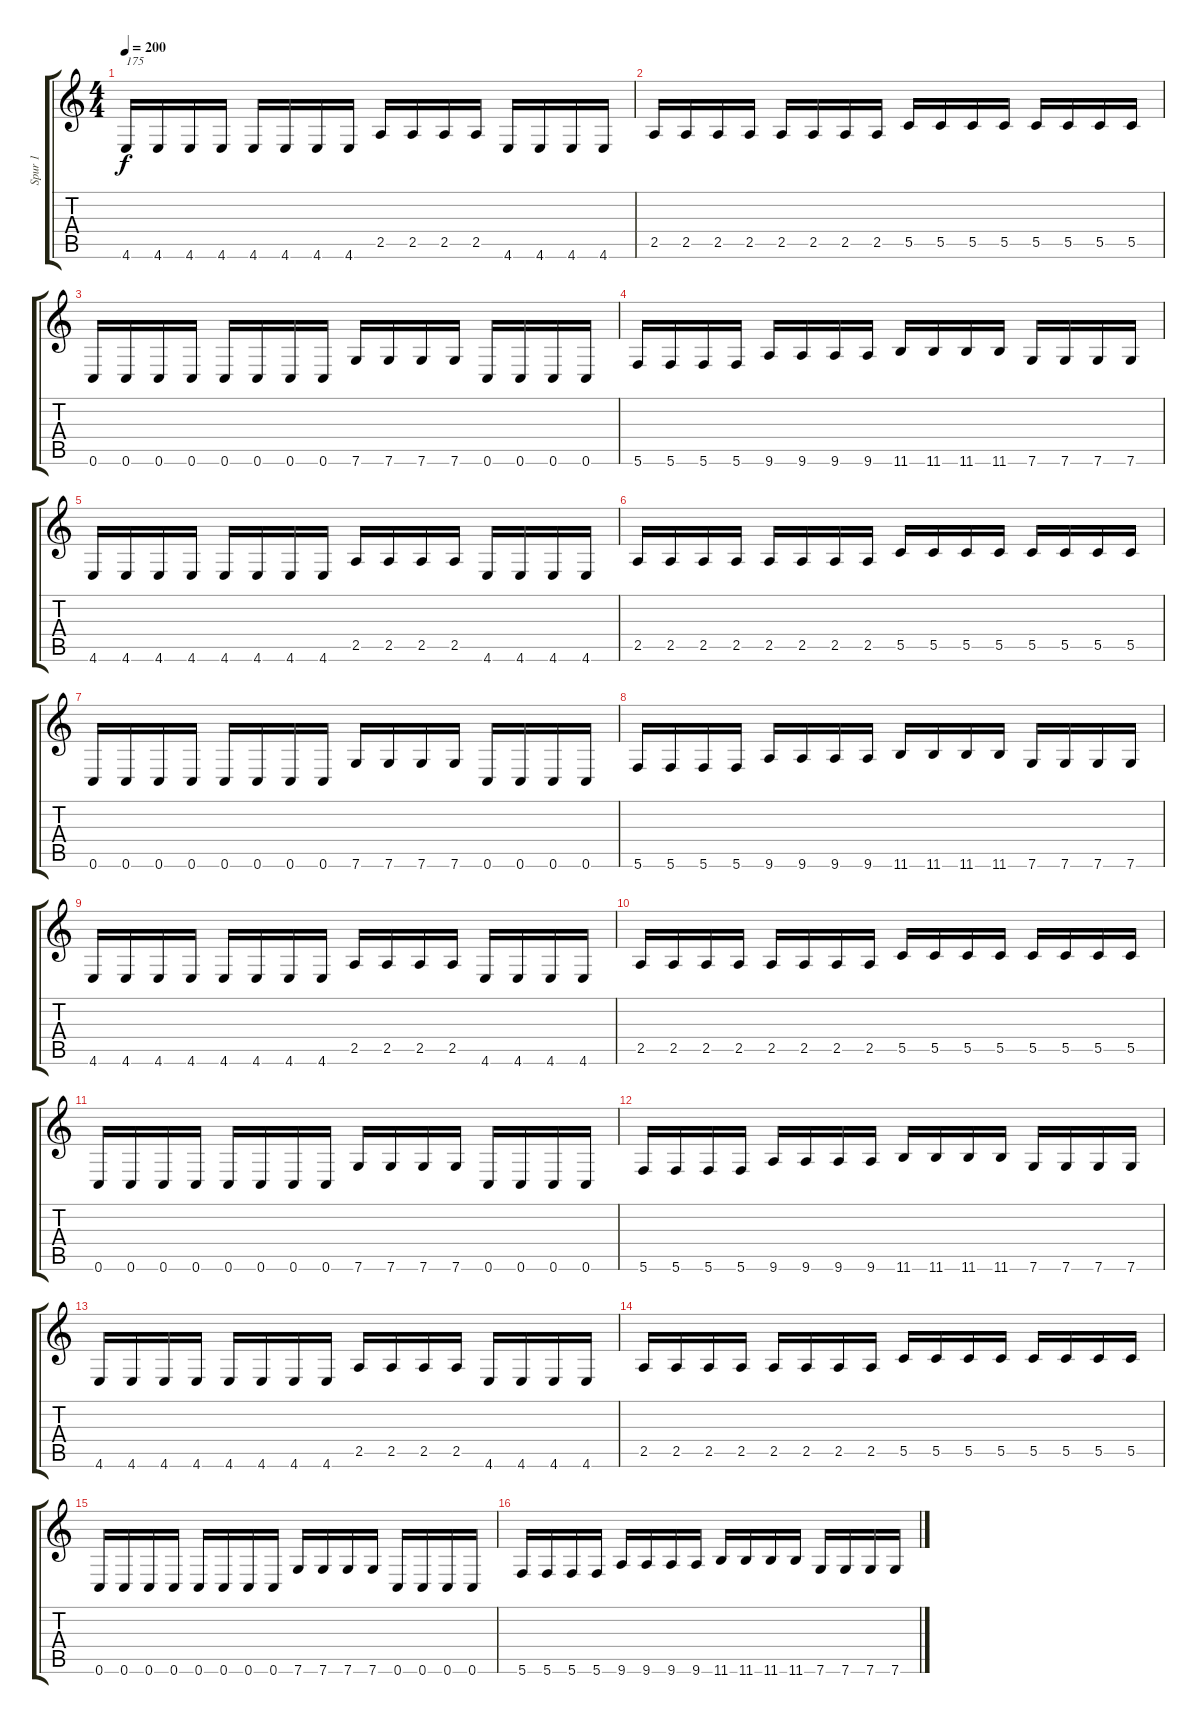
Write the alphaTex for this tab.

\track ("Spur 1" "Spur 1") {instrument distortionguitar}
\staff {score tabs}
\tuning (D4 A3 F3 C3 G2 C2) {hide}
\ts (4 4)
\tempo 200
\tempo 175
\tempo 200
\clef g2
\ks c
4.6.16{txt "175" dy f instrument distortionguitar} 4.6.16 4.6.16 4.6.16 4.6.16 4.6.16 4.6.16 4.6.16 2.5.16 2.5.16 2.5.16 2.5.16 4.6.16 4.6.16 4.6.16 4.6.16 |
2.5.16 2.5.16 2.5.16 2.5.16 2.5.16 2.5.16 2.5.16 2.5.16 5.5.16 5.5.16 5.5.16 5.5.16 5.5.16 5.5.16 5.5.16 5.5.16 |
0.6.16 0.6.16 0.6.16 0.6.16 0.6.16 0.6.16 0.6.16 0.6.16 7.6.16 7.6.16 7.6.16 7.6.16 0.6.16 0.6.16 0.6.16 0.6.16 |
5.6.16 5.6.16 5.6.16 5.6.16 9.6.16 9.6.16 9.6.16 9.6.16 11.6.16 11.6.16 11.6.16 11.6.16 7.6.16 7.6.16 7.6.16 7.6.16 |
4.6.16 4.6.16 4.6.16 4.6.16 4.6.16 4.6.16 4.6.16 4.6.16 2.5.16 2.5.16 2.5.16 2.5.16 4.6.16 4.6.16 4.6.16 4.6.16 |
2.5.16 2.5.16 2.5.16 2.5.16 2.5.16 2.5.16 2.5.16 2.5.16 5.5.16 5.5.16 5.5.16 5.5.16 5.5.16 5.5.16 5.5.16 5.5.16 |
0.6.16 0.6.16 0.6.16 0.6.16 0.6.16 0.6.16 0.6.16 0.6.16 7.6.16 7.6.16 7.6.16 7.6.16 0.6.16 0.6.16 0.6.16 0.6.16 |
5.6.16 5.6.16 5.6.16 5.6.16 9.6.16 9.6.16 9.6.16 9.6.16 11.6.16 11.6.16 11.6.16 11.6.16 7.6.16 7.6.16 7.6.16 7.6.16 |
4.6.16 4.6.16 4.6.16 4.6.16 4.6.16 4.6.16 4.6.16 4.6.16 2.5.16 2.5.16 2.5.16 2.5.16 4.6.16 4.6.16 4.6.16 4.6.16 |
2.5.16 2.5.16 2.5.16 2.5.16 2.5.16 2.5.16 2.5.16 2.5.16 5.5.16 5.5.16 5.5.16 5.5.16 5.5.16 5.5.16 5.5.16 5.5.16 |
0.6.16 0.6.16 0.6.16 0.6.16 0.6.16 0.6.16 0.6.16 0.6.16 7.6.16 7.6.16 7.6.16 7.6.16 0.6.16 0.6.16 0.6.16 0.6.16 |
5.6.16 5.6.16 5.6.16 5.6.16 9.6.16 9.6.16 9.6.16 9.6.16 11.6.16 11.6.16 11.6.16 11.6.16 7.6.16 7.6.16 7.6.16 7.6.16 |
4.6.16 4.6.16 4.6.16 4.6.16 4.6.16 4.6.16 4.6.16 4.6.16 2.5.16 2.5.16 2.5.16 2.5.16 4.6.16 4.6.16 4.6.16 4.6.16 |
2.5.16 2.5.16 2.5.16 2.5.16 2.5.16 2.5.16 2.5.16 2.5.16 5.5.16 5.5.16 5.5.16 5.5.16 5.5.16 5.5.16 5.5.16 5.5.16 |
0.6.16 0.6.16 0.6.16 0.6.16 0.6.16 0.6.16 0.6.16 0.6.16 7.6.16 7.6.16 7.6.16 7.6.16 0.6.16 0.6.16 0.6.16 0.6.16 |
5.6.16 5.6.16 5.6.16 5.6.16 9.6.16 9.6.16 9.6.16 9.6.16 11.6.16 11.6.16 11.6.16 11.6.16 7.6.16 7.6.16 7.6.16 7.6.16
